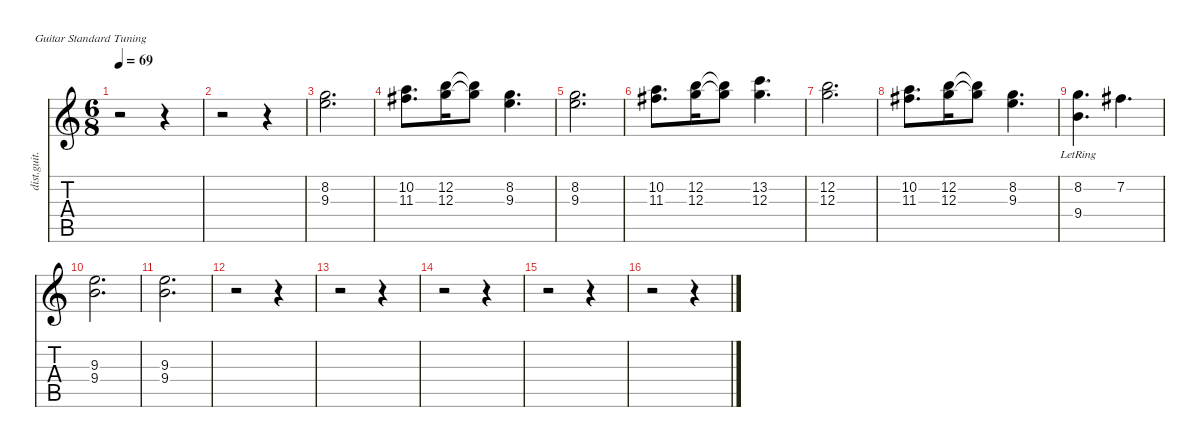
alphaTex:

\defaultSystemsLayout 4
\hideDynamics
\bracketExtendMode nobrackets
\track ("Guitar III (distortion)" "dist.guit.") {instrument distortionguitar}
\staff {score tabs}
\tuning (E4 B3 G3 D3 A2 E2)
\ts (6 8)
\tempo 69
\clef g2
\ks c
r.2{dy f} r.4 |
r.2 r.4 |
(8.2 9.3).2{d} |
(10.2 11.3{acc #}).8{d} (12.2 12.3).16 (12.2{t} 12.3{t}).8 (8.2 9.3).4{d} |
(8.2 9.3).2{d dy mp} |
(10.2 11.3{acc #}).8{d dy f} (12.2 12.3).16 (12.2{t} 12.3{t}).8 (13.2 12.3).4{d} |
(12.2 12.3).2{d} |
(10.2 11.3{acc #}).8{d} (12.2 12.3).16 (12.2{t} 12.3{t}).8 (8.2 9.3).4{d} |
(8.2 9.4{lr}).4{d} 7.2{acc #}.4{d} |
(9.3 9.4).2{d} |
(9.3 9.4).2{d dy mp} |
r.2 r.4 |
r.2 r.4 |
r.2 r.4 |
r.2 r.4 |
r.2 r.4
